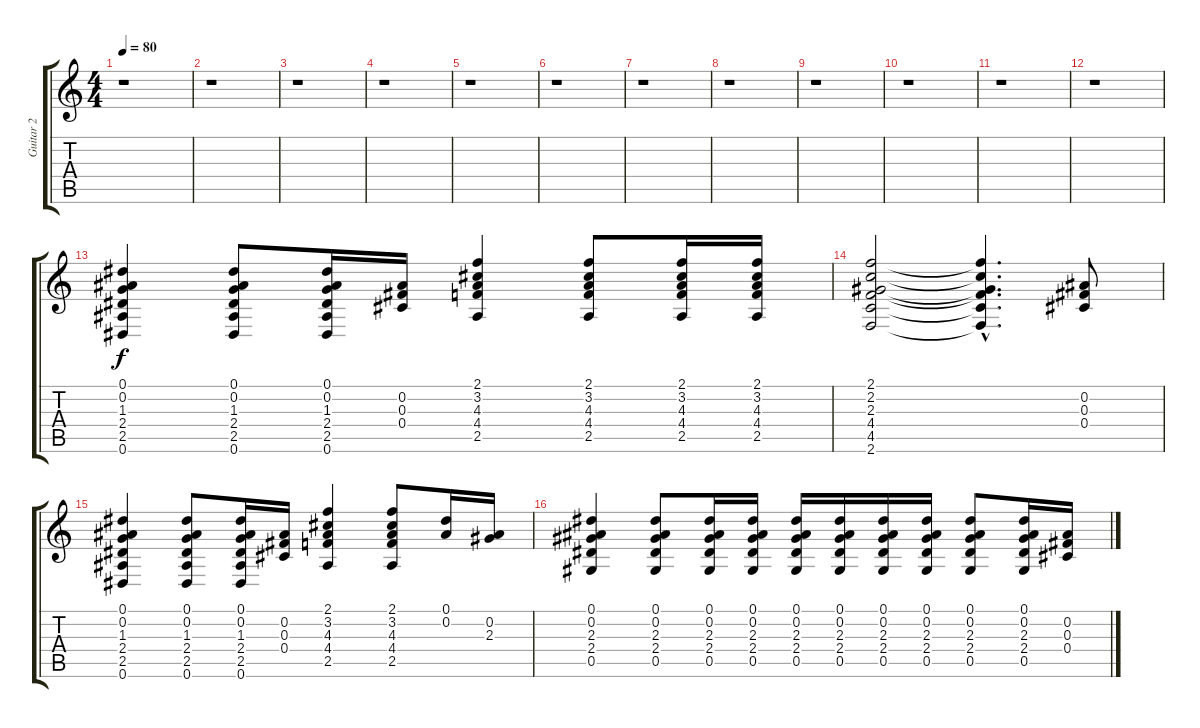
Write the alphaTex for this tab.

\track ("Guitar 2" "Guitar 2") {instrument electricguitarclean}
\staff {score tabs}
\tuning (Eb4 Bb3 Gb3 Db3 Ab2 Eb2) {hide}
\ts (4 4)
\tempo 80
\clef g2
\ks c
r.1{dy f instrument electricguitarclean} |
r.1 |
r.1 |
r.1 |
r.1 |
r.1 |
r.1 |
r.1 |
r.1 |
r.1 |
r.1 |
r.1 |
(0.1 0.2 1.3 2.4 2.5 0.6).4 (0.1 0.2 1.3 2.4 2.5 0.6).8 (0.1 0.2 1.3 2.4 2.5 0.6).16 (0.2 0.3 0.4).16 (2.1 3.2 4.3 4.4 2.5).4 (2.1 3.2 4.3 4.4 2.5).8 (2.1 3.2 4.3 4.4 2.5).16 (2.1 3.2 4.3 4.4 2.5).16 |
(2.1 2.2 2.3 4.4 4.5 2.6).2 (2.1{hac t} 2.2{hac t} 2.3{hac t} 4.4{hac t} 4.5{hac t} 2.6{hac t}).4{d} (0.2 0.3 0.4).8 |
(0.1 0.2 1.3 2.4 2.5 0.6).4 (0.1 0.2 1.3 2.4 2.5 0.6).8 (0.1 0.2 1.3 2.4 2.5 0.6).16 (0.2 0.3 0.4).16 (2.1 3.2 4.3 4.4 2.5).4 (2.1 3.2 4.3 4.4 2.5).8 (0.1 0.2).16 (0.2 2.3).16 |
(0.1 0.2 2.3 2.4 0.5).4 (0.1 0.2 2.3 2.4 0.5).8 (0.1 0.2 2.3 2.4 0.5).16 (0.1 0.2 2.3 2.4 0.5).16 (0.1 0.2 2.3 2.4 0.5).16 (0.1 0.2 2.3 2.4 0.5).16 (0.1 0.2 2.3 2.4 0.5).16 (0.1 0.2 2.3 2.4 0.5).16 (0.1 0.2 2.3 2.4 0.5).8 (0.1 0.2 2.3 2.4 0.5).16 (0.2 0.3 0.4).16
